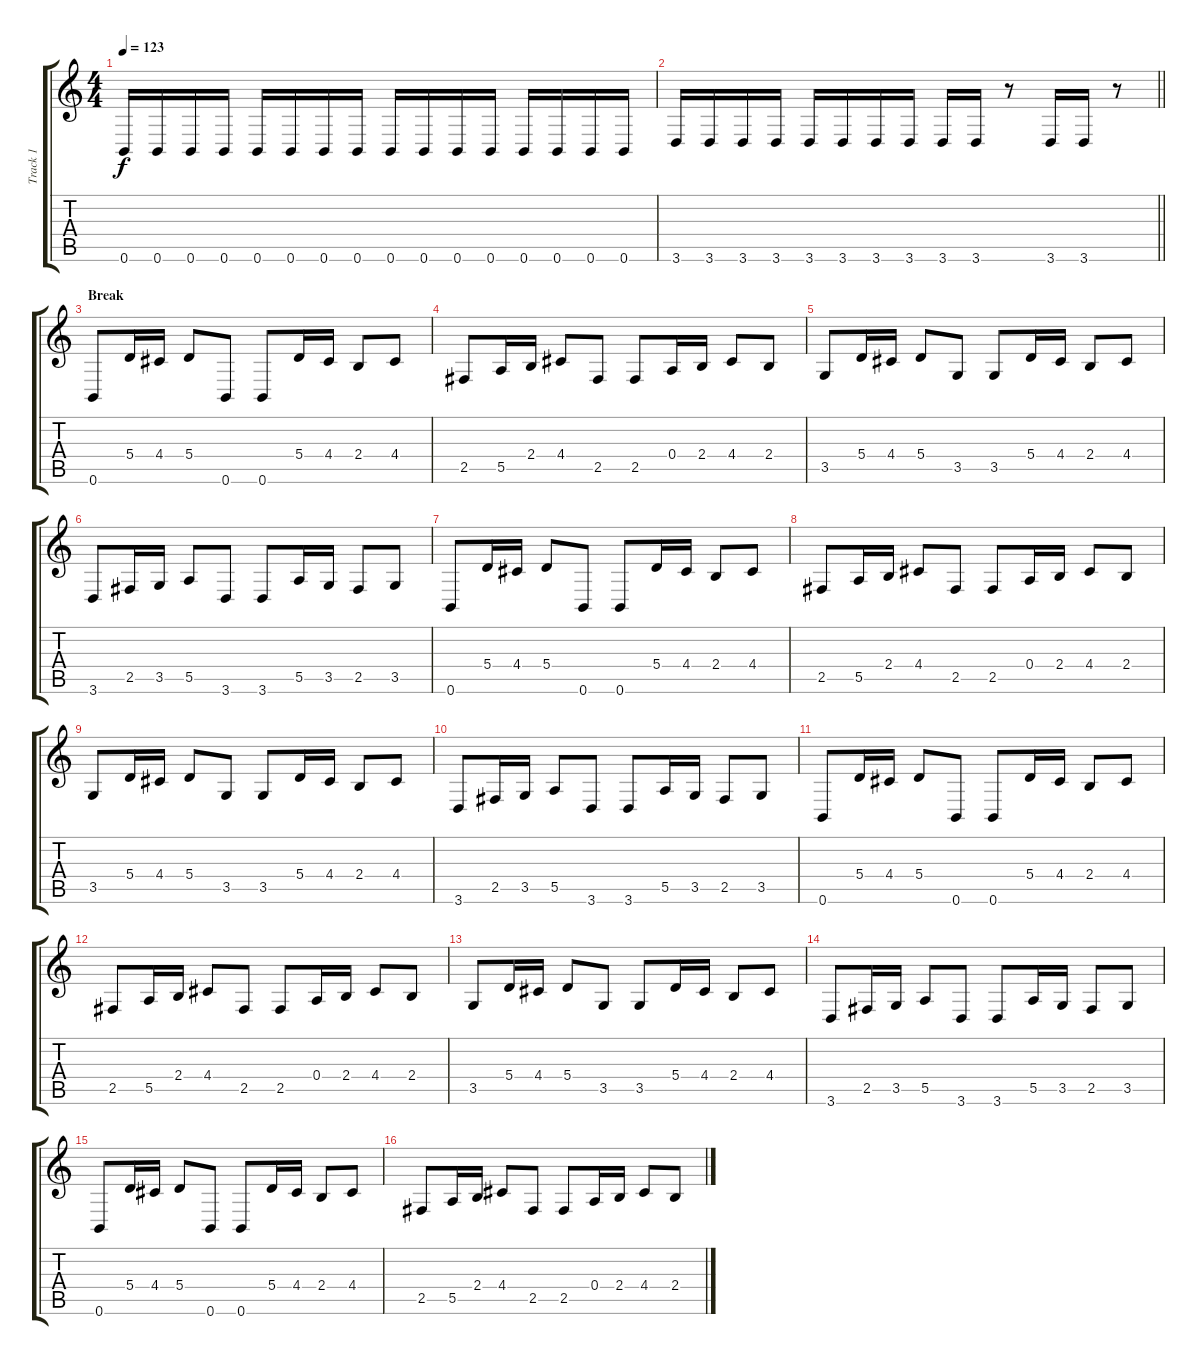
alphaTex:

\track ("Track 1" "Track 1") {mute instrument distortionguitar}
\staff {score tabs}
\tuning (B3 Gb3 D3 A2 E2 B1) {hide}
\ts (4 4)
\tempo 123
\clef g2
\ks c
0.6.16{dy f} 0.6.16 0.6.16 0.6.16 0.6.16 0.6.16 0.6.16 0.6.16 0.6.16 0.6.16 0.6.16 0.6.16 0.6.16 0.6.16 0.6.16 0.6.16 |
\barLineRight lightlight
3.6.16 3.6.16 3.6.16 3.6.16 3.6.16 3.6.16 3.6.16 3.6.16 3.6.16 3.6.16 r.8 3.6.16 3.6.16 r.8 |
\section ("" "Break")
0.6.8 5.4.16 4.4.16 5.4.8 0.6.8 0.6.8 5.4.16 4.4.16 2.4.8 4.4.8 |
2.5.8 5.5.16 2.4.16 4.4.8 2.5.8 2.5.8 0.4.16 2.4.16 4.4.8 2.4.8 |
3.5.8 5.4.16 4.4.16 5.4.8 3.5.8 3.5.8 5.4.16 4.4.16 2.4.8 4.4.8 |
3.6.8 2.5.16 3.5.16 5.5.8 3.6.8 3.6.8 5.5.16 3.5.16 2.5.8 3.5.8 |
0.6.8 5.4.16 4.4.16 5.4.8 0.6.8 0.6.8 5.4.16 4.4.16 2.4.8 4.4.8 |
2.5.8 5.5.16 2.4.16 4.4.8 2.5.8 2.5.8 0.4.16 2.4.16 4.4.8 2.4.8 |
3.5.8 5.4.16 4.4.16 5.4.8 3.5.8 3.5.8 5.4.16 4.4.16 2.4.8 4.4.8 |
3.6.8 2.5.16 3.5.16 5.5.8 3.6.8 3.6.8 5.5.16 3.5.16 2.5.8 3.5.8 |
0.6.8 5.4.16 4.4.16 5.4.8 0.6.8 0.6.8 5.4.16 4.4.16 2.4.8 4.4.8 |
2.5.8 5.5.16 2.4.16 4.4.8 2.5.8 2.5.8 0.4.16 2.4.16 4.4.8 2.4.8 |
3.5.8 5.4.16 4.4.16 5.4.8 3.5.8 3.5.8 5.4.16 4.4.16 2.4.8 4.4.8 |
3.6.8 2.5.16 3.5.16 5.5.8 3.6.8 3.6.8 5.5.16 3.5.16 2.5.8 3.5.8 |
0.6.8 5.4.16 4.4.16 5.4.8 0.6.8 0.6.8 5.4.16 4.4.16 2.4.8 4.4.8 |
2.5.8 5.5.16 2.4.16 4.4.8 2.5.8 2.5.8 0.4.16 2.4.16 4.4.8 2.4.8
